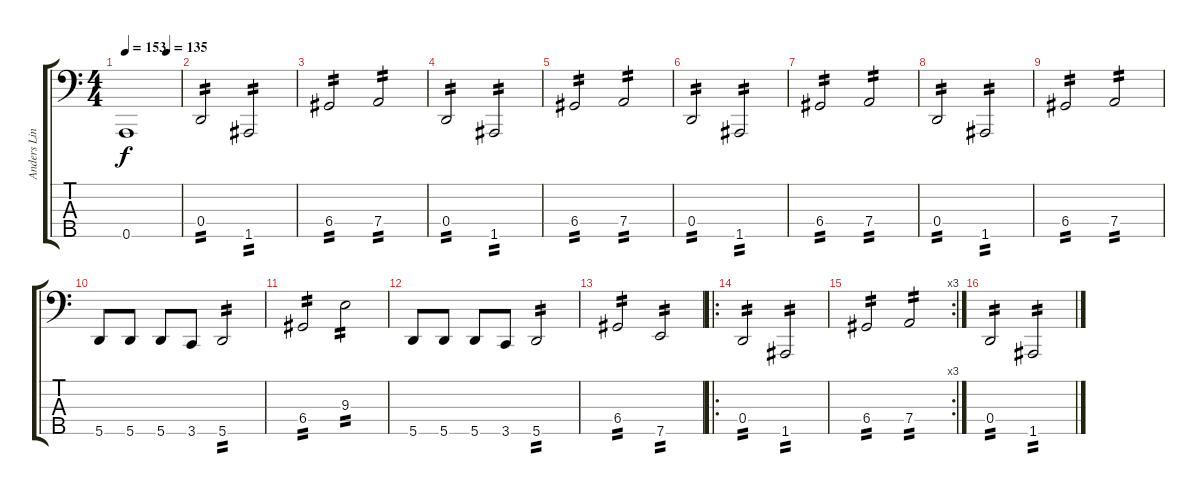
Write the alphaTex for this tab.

\track ("Anders Lindberg" "Anders Lin") {instrument electricbasspick}
\staff {score tabs}
\tuning (F2 C2 G1 D1 A0) {hide}
\ts (4 4)
\tempo 153
\tempo (135 0.75)
\clef f4
\ks c
0.5{t}.1{dy f} |
0.4.2{tp 2} 1.5.2{tp 2} |
6.4.2{tp 2} 7.4.2{tp 2} |
0.4.2{tp 2} 1.5.2{tp 2} |
6.4.2{tp 2} 7.4.2{tp 2} |
0.4.2{tp 2} 1.5.2{tp 2} |
6.4.2{tp 2} 7.4.2{tp 2} |
0.4.2{tp 2} 1.5.2{tp 2} |
6.4.2{tp 2} 7.4.2{tp 2} |
5.5.8 5.5.8 5.5.8 3.5.8 5.5.2{tp 2} |
6.4.2{tp 2} 9.3.2{tp 2} |
5.5.8 5.5.8 5.5.8 3.5.8 5.5.2{tp 2} |
6.4.2{tp 2} 7.5.2{tp 2} |
\ro
0.4.2{tp 2} 1.5.2{tp 2} |
\rc 3
6.4.2{tp 2} 7.4.2{tp 2} |
0.4.2{tp 2} 1.5.2{tp 2}
